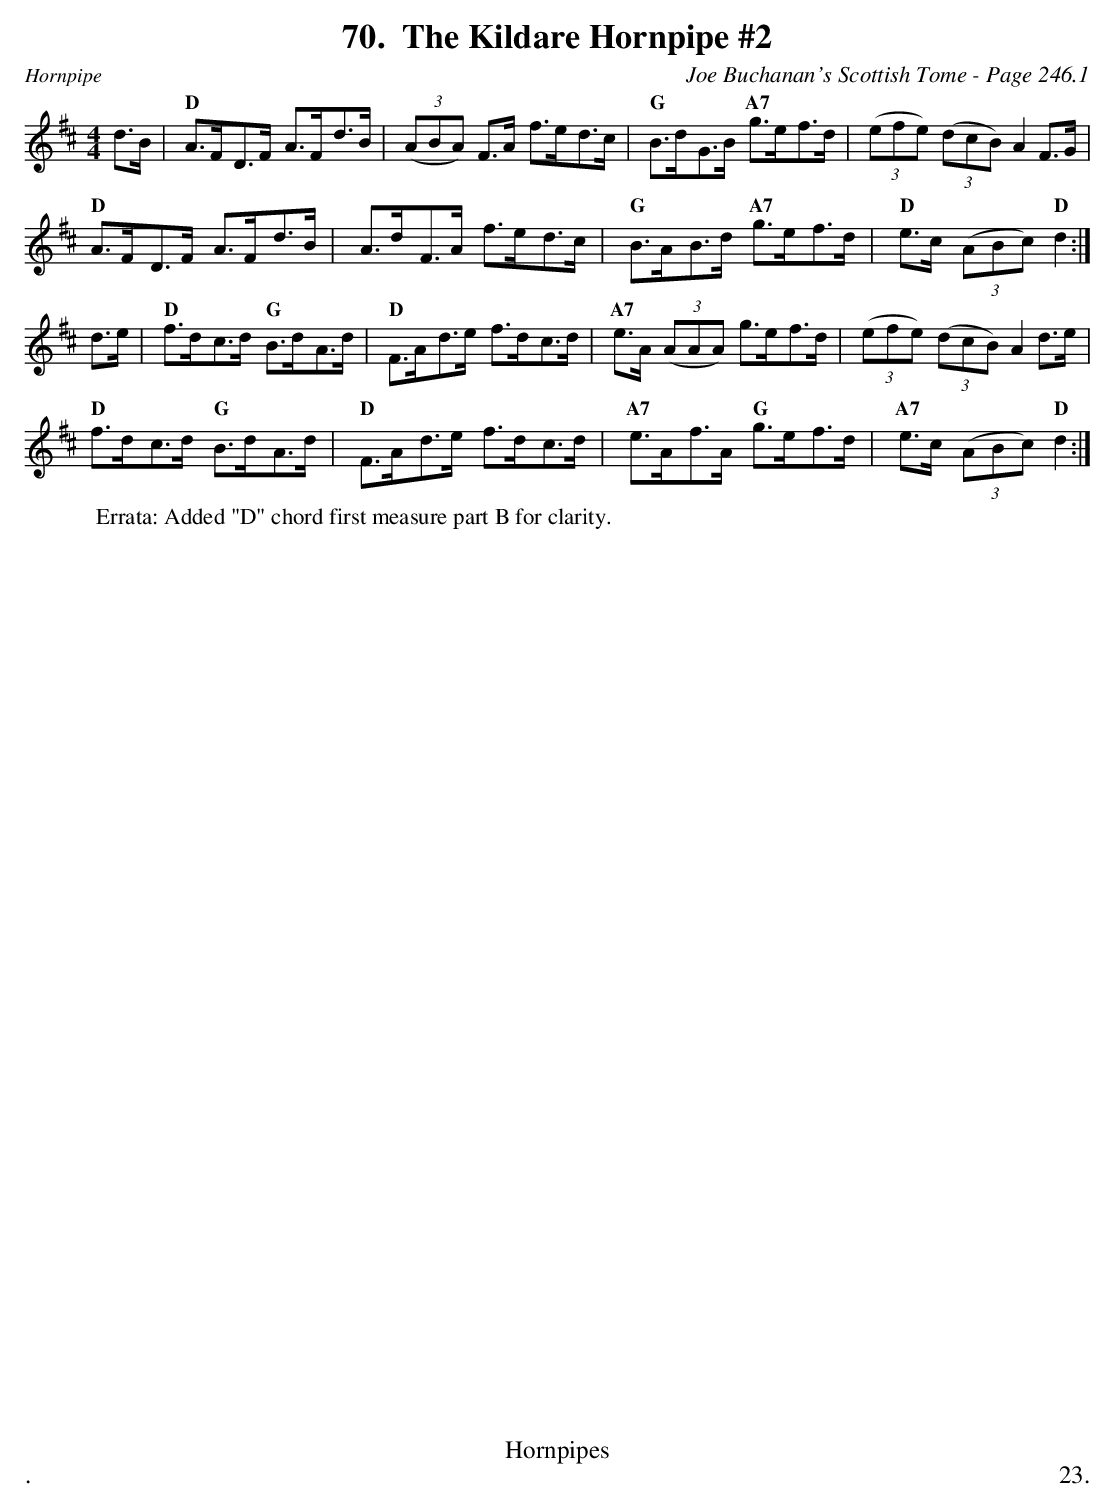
X:1
T:Kildare Hornpipe #2, The
C:Joe Buchanan's Scottish Tome - Page 246.1
L:1/8
M:4/4
K:D
d>B | "D"A>FD>F A>Fd>B | ((3ABA) F>A f>ed>c | "G" B>dG>B "A7"g>ef>d | ((3efe) ((3dcB) A2 F>G |
"D"A>FD>F A>Fd>B | A>dF>A f>ed>c | "G"B>AB>d "A7"g>ef>d | "D"e>c ((3ABc) "D"d2 :|
d>e | "D"f>dc>d "G"B>dA>d | "D"F>Ad>e f>dc>d | "A7"e>A ((3AAA) g>ef>d | ((3efe) ((3dcB) A2 d>e |
"D"f>dc>d "G"B>dA>d | "D"F>Ad>e f>dc>d | "A7"e>Af>A "G"g>ef>d | "A7"e>c ((3ABc) "D"d2 :|
W:Errata: Added "D" chord first measure part B for clarity.
